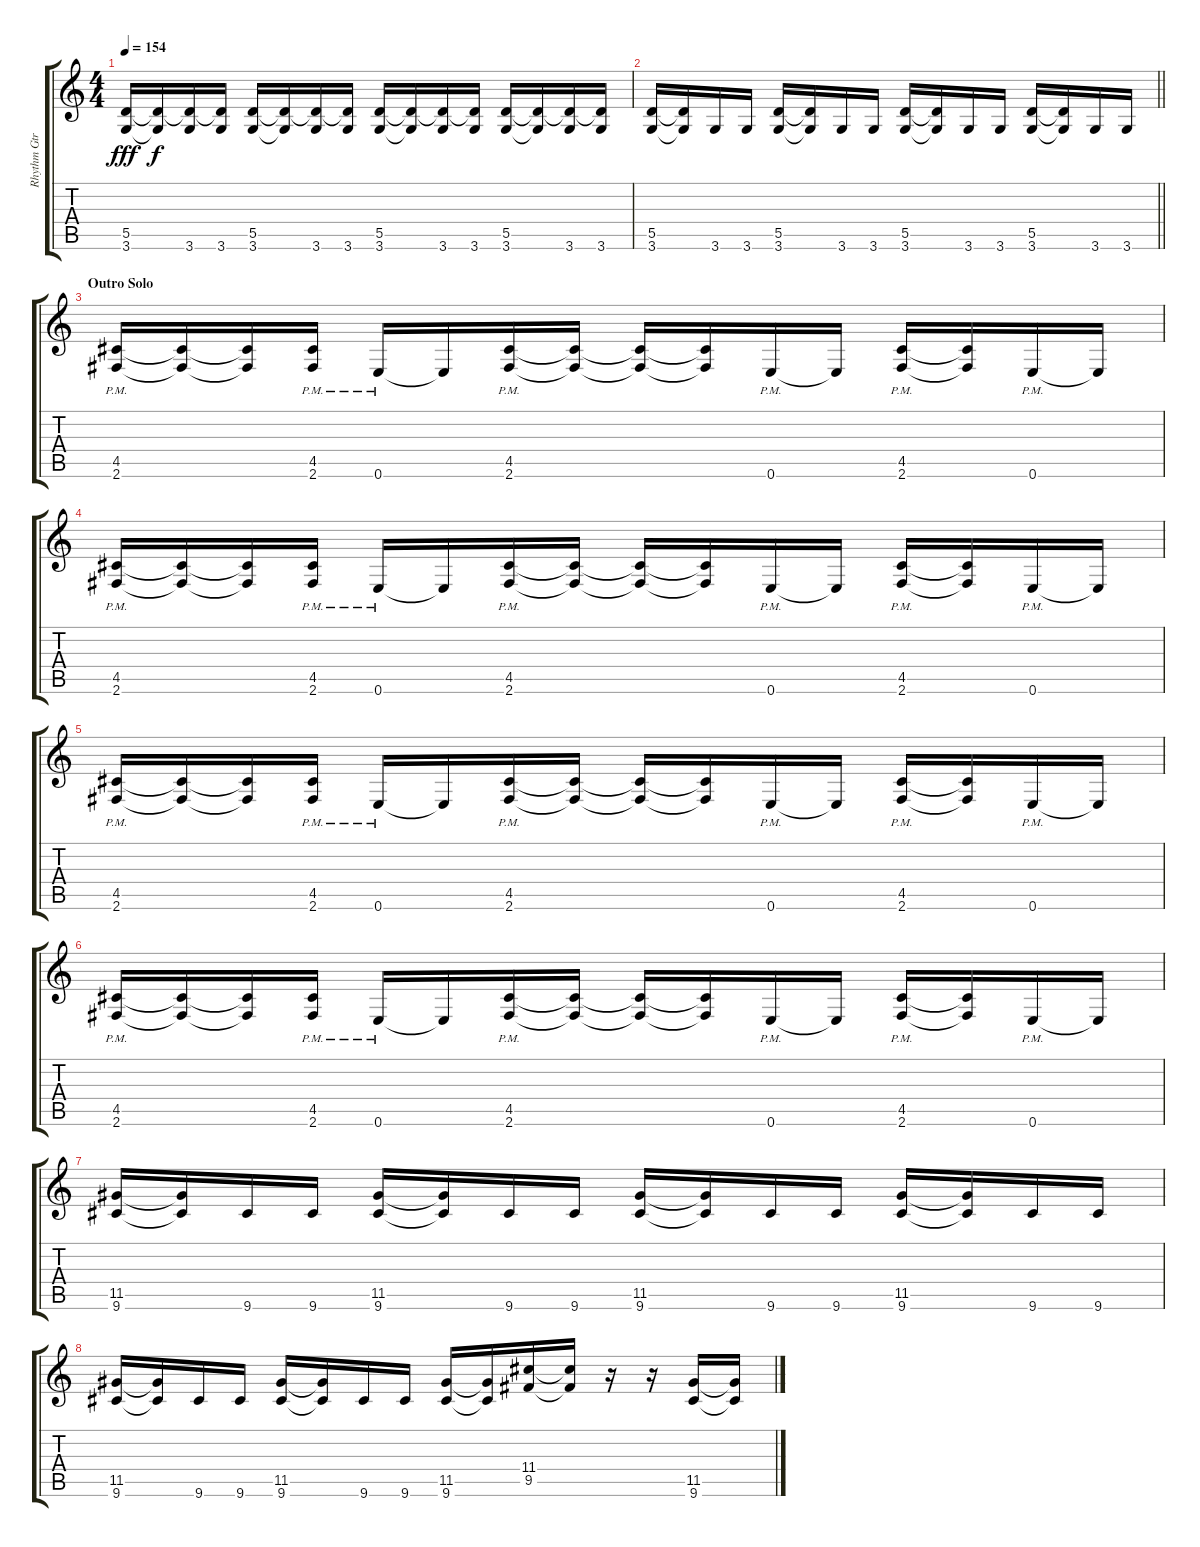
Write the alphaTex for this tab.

\track ("Rhythm Gtr" "Rhythm Gtr") {instrument overdrivenguitar}
\staff {score tabs}
\tuning (E4 B3 G3 D3 A2 E2) {hide}
\ts (4 4)
\tempo 154
\clef g2
\ks c
(5.5 3.6).16{dy fff} (5.5{t} 3.6{t}).16{dy f} (5.5{t} 3.6).16 (5.5{t} 3.6).16 (5.5 3.6).16 (5.5{t} 3.6{t}).16 (5.5{t} 3.6).16 (5.5{t} 3.6).16 (5.5 3.6).16 (5.5{t} 3.6{t}).16 (5.5{t} 3.6).16 (5.5{t} 3.6).16 (5.5 3.6).16 (5.5{t} 3.6{t}).16 (5.5{t} 3.6).16 (5.5{t} 3.6).16 |
\barLineRight lightlight
(5.5 3.6).16 (5.5{t} 3.6{t}).16 3.6.16 3.6.16 (5.5 3.6).16 (5.5{t} 3.6{t}).16 3.6.16 3.6.16 (5.5 3.6).16 (5.5{t} 3.6{t}).16 3.6.16 3.6.16 (5.5 3.6).16 (5.5{t} 3.6{t}).16 3.6.16 3.6.16 |
\section ("" "Outro Solo")
(4.5{pm} 2.6{pm}).16 (4.5{t} 2.6{t}).16 (4.5{t} 2.6{t}).16 (4.5{pm} 2.6{pm}).16 0.6{pm}.16 0.6{t}.16 (4.5{pm} 2.6{pm}).16 (4.5{t} 2.6{t}).16 (4.5{t} 2.6{t}).16 (4.5{t} 2.6{t}).16 0.6{pm}.16 0.6{t}.16 (4.5{pm} 2.6{pm}).16 (4.5{t} 2.6{t}).16 0.6{pm}.16 0.6{t}.16 |
(4.5{pm} 2.6{pm}).16 (4.5{t} 2.6{t}).16 (4.5{t} 2.6{t}).16 (4.5{pm} 2.6{pm}).16 0.6{pm}.16 0.6{t}.16 (4.5{pm} 2.6{pm}).16 (4.5{t} 2.6{t}).16 (4.5{t} 2.6{t}).16 (4.5{t} 2.6{t}).16 0.6{pm}.16 0.6{t}.16 (4.5{pm} 2.6{pm}).16 (4.5{t} 2.6{t}).16 0.6{pm}.16 0.6{t}.16 |
(4.5{pm} 2.6{pm}).16 (4.5{t} 2.6{t}).16 (4.5{t} 2.6{t}).16 (4.5{pm} 2.6{pm}).16 0.6{pm}.16 0.6{t}.16 (4.5{pm} 2.6{pm}).16 (4.5{t} 2.6{t}).16 (4.5{t} 2.6{t}).16 (4.5{t} 2.6{t}).16 0.6{pm}.16 0.6{t}.16 (4.5{pm} 2.6{pm}).16 (4.5{t} 2.6{t}).16 0.6{pm}.16 0.6{t}.16 |
(4.5{pm} 2.6{pm}).16 (4.5{t} 2.6{t}).16 (4.5{t} 2.6{t}).16 (4.5{pm} 2.6{pm}).16 0.6{pm}.16 0.6{t}.16 (4.5{pm} 2.6{pm}).16 (4.5{t} 2.6{t}).16 (4.5{t} 2.6{t}).16 (4.5{t} 2.6{t}).16 0.6{pm}.16 0.6{t}.16 (4.5{pm} 2.6{pm}).16 (4.5{t} 2.6{t}).16 0.6{pm}.16 0.6{t}.16 |
(11.5 9.6).16 (11.5{t} 9.6{t}).16 9.6.16 9.6.16 (11.5 9.6).16 (11.5{t} 9.6{t}).16 9.6.16 9.6.16 (11.5 9.6).16 (11.5{t} 9.6{t}).16 9.6.16 9.6.16 (11.5 9.6).16 (11.5{t} 9.6{t}).16 9.6.16 9.6.16 |
(11.5 9.6).16 (11.5{t} 9.6{t}).16 9.6.16 9.6.16 (11.5 9.6).16 (11.5{t} 9.6{t}).16 9.6.16 9.6.16 (11.5 9.6).16 (11.5{t} 9.6{t}).16 (11.4 9.5).16 (11.4{t} 9.5{t}).16 r.16 r.16 (11.5 9.6).16 (11.5{t} 9.6{t}).16
